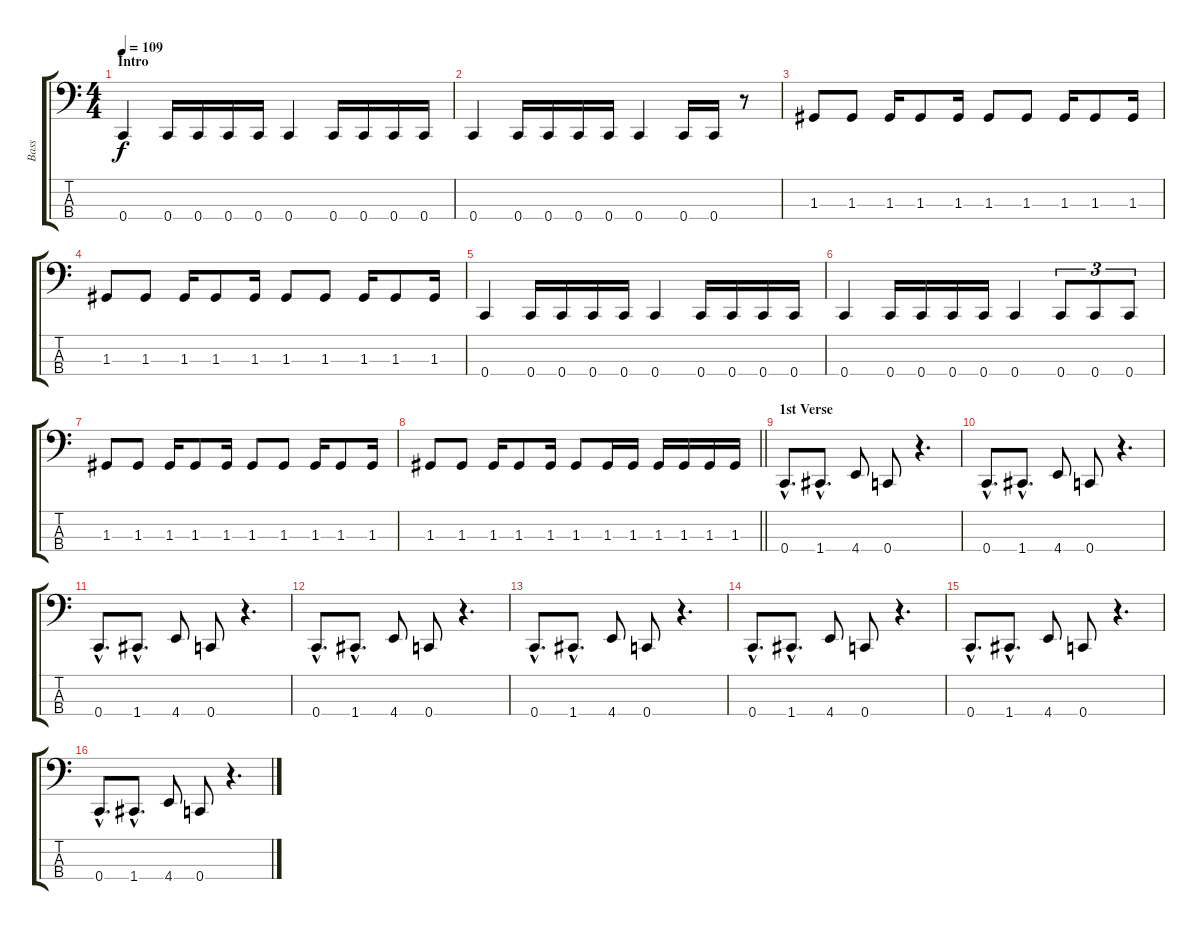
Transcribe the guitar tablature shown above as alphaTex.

\track ("Bass" "Bass") {instrument electricbasspick}
\staff {score tabs}
\tuning (F2 C2 G1 C1) {hide}
\ts (4 4)
\section ("" "Intro")
\tempo 109
\clef f4
\ks c
0.4.4{dy f instrument electricbasspick} 0.4.16 0.4.16 0.4.16 0.4.16 0.4.4 0.4.16 0.4.16 0.4.16 0.4.16 |
0.4.4 0.4.16 0.4.16 0.4.16 0.4.16 0.4.4 0.4.16 0.4.16 r.8 |
1.3.8 1.3.8 1.3.16 1.3.8 1.3.16 1.3.8 1.3.8 1.3.16 1.3.8 1.3.16 |
1.3.8 1.3.8 1.3.16 1.3.8 1.3.16 1.3.8 1.3.8 1.3.16 1.3.8 1.3.16 |
0.4.4 0.4.16 0.4.16 0.4.16 0.4.16 0.4.4 0.4.16 0.4.16 0.4.16 0.4.16 |
0.4.4 0.4.16 0.4.16 0.4.16 0.4.16 0.4.4 0.4.8{tu (3 2)} 0.4.8{tu (3 2)} 0.4.8{tu (3 2)} |
1.3.8 1.3.8 1.3.16 1.3.8 1.3.16 1.3.8 1.3.8 1.3.16 1.3.8 1.3.16 |
\barLineRight lightlight
1.3.8 1.3.8 1.3.16 1.3.8 1.3.16 1.3.8 1.3.16 1.3.16 1.3.16 1.3.16 1.3.16 1.3.16 |
\section ("" "1st Verse")
0.4{hac}.8{d} 1.4{hac}.8{d} 4.4.8 0.4.8 r.4{d} |
0.4{hac}.8{d} 1.4{hac}.8{d} 4.4.8 0.4.8 r.4{d} |
0.4{hac}.8{d} 1.4{hac}.8{d} 4.4.8 0.4.8 r.4{d} |
0.4{hac}.8{d} 1.4{hac}.8{d} 4.4.8 0.4.8 r.4{d} |
0.4{hac}.8{d} 1.4{hac}.8{d} 4.4.8 0.4.8 r.4{d} |
0.4{hac}.8{d} 1.4{hac}.8{d} 4.4.8 0.4.8 r.4{d} |
0.4{hac}.8{d} 1.4{hac}.8{d} 4.4.8 0.4.8 r.4{d} |
0.4{hac}.8{d} 1.4{hac}.8{d} 4.4.8 0.4.8 r.4{d}
